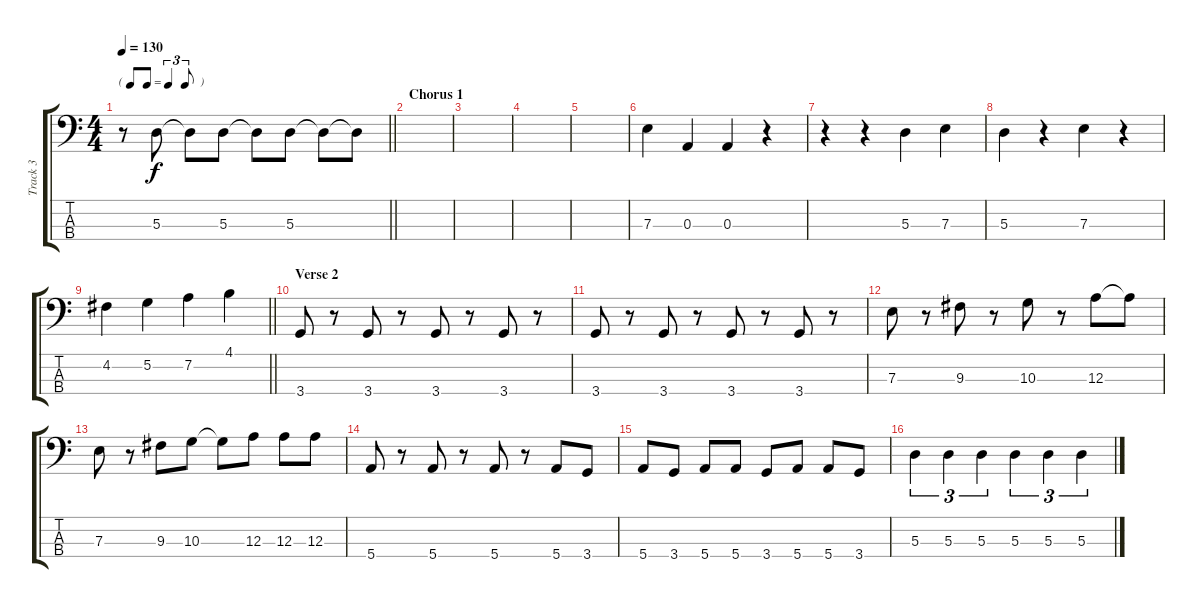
\track ("Track 3" "Track 3") {instrument electricbassfinger}
\staff {score tabs}
\tuning (G2 D2 A1 E1) {hide}
\ts (4 4)
\tf triplet8th
\tempo 130
\clef f4
\barLineRight lightlight
\ks c
r.8{dy f} 5.3.8 5.3{t}.8 5.3.8 5.3{t}.8 5.3.8 5.3{t}.8 5.3{t}.8 |
\section ("" "Chorus 1")
|
|
|
|
7.3.4 0.3.4 0.3.4 r.4 |
r.4 r.4 5.3.4 7.3.4 |
5.3.4 r.4 7.3.4 r.4 |
\barLineRight lightlight
4.2.4 5.2.4 7.2.4 4.1.4 |
\section ("" "Verse 2")
3.4.8 r.8 3.4.8 r.8 3.4.8 r.8 3.4.8 r.8 |
3.4.8 r.8 3.4.8 r.8 3.4.8 r.8 3.4.8 r.8 |
7.3.8 r.8 9.3.8 r.8 10.3.8 r.8 12.3.8 12.3{t}.8 |
7.3.8 r.8 9.3.8 10.3.8 10.3{t}.8 12.3.8 12.3.8 12.3.8 |
5.4.8 r.8 5.4.8 r.8 5.4.8 r.8 5.4.8 3.4.8 |
5.4.8 3.4.8 5.4.8 5.4.8 3.4.8 5.4.8 5.4.8 3.4.8 |
5.3.4{tu (3 2)} 5.3.4{tu (3 2)} 5.3.4{tu (3 2)} 5.3.4{tu (3 2)} 5.3.4{tu (3 2)} 5.3.4{tu (3 2)}
